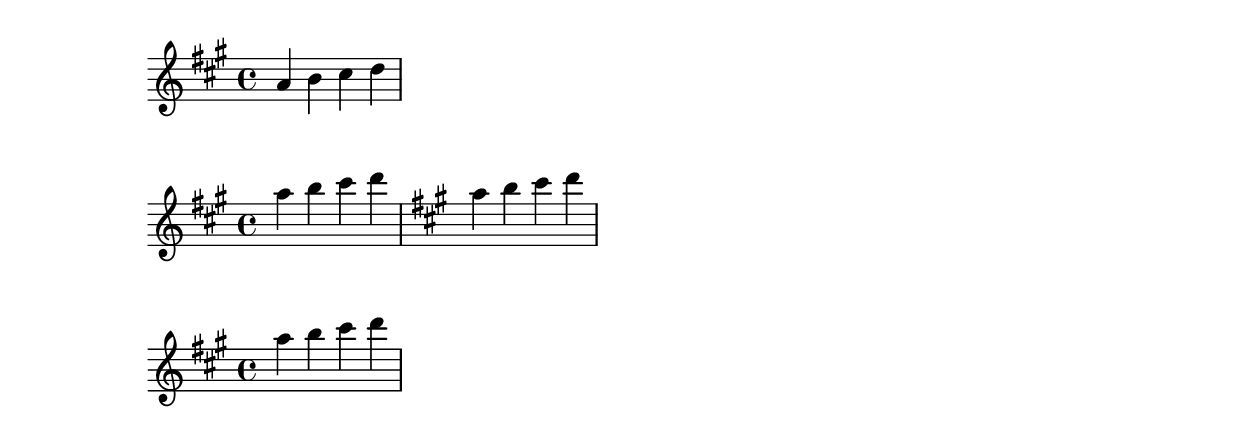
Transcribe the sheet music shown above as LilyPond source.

\version "2.24.0"

singleNote = c''1
#(display-scheme-music singleNote)

singleNote_two = c''2
#(display-scheme-music singleNote_two)

singleNote_four = c''4
#(display-scheme-music singleNote_four)

singleNote_eight = c''8
#(display-scheme-music singleNote_eight)

notes = \relative c'' {
      \key c \major
      c4 d e f
}

\displayMusic
\new Staff {
     \transpose ees c { \notes } 
}




#(display-scheme-music 
    (ly:music-property notes 'element))


% #(define (get_elems music)
%          (let ((es (ly:music-property music 'elements))
%                (e (ly:music-property music 'element))
%                (p (ly:music-property music 'pitch)))
%                (if (pair? es)
%   )))                 

% \new Staff {
%     \notes
%     \transpose ees c { \notes }
%     \transpose bes c { \notes }
%  }


#(define newNotes
         (map ly:music-deep-copy
         (list notes 
               (ly:music-transpose notes (ly:make-pitch 0 5 0)))))


% #(display-scheme-music
%   (ly:music-transpose notes (ly:make-pitch 0 6 0)))

% #(ly:music-transpose notes (ly:make-pitch 0 6 0))



#(define twice
         (make-sequential-music newNotes))

\twice

#(display-scheme-music twice)

#(display-scheme-music 
  #(ly:music-transpose notes #{bes#})
)

\notes
